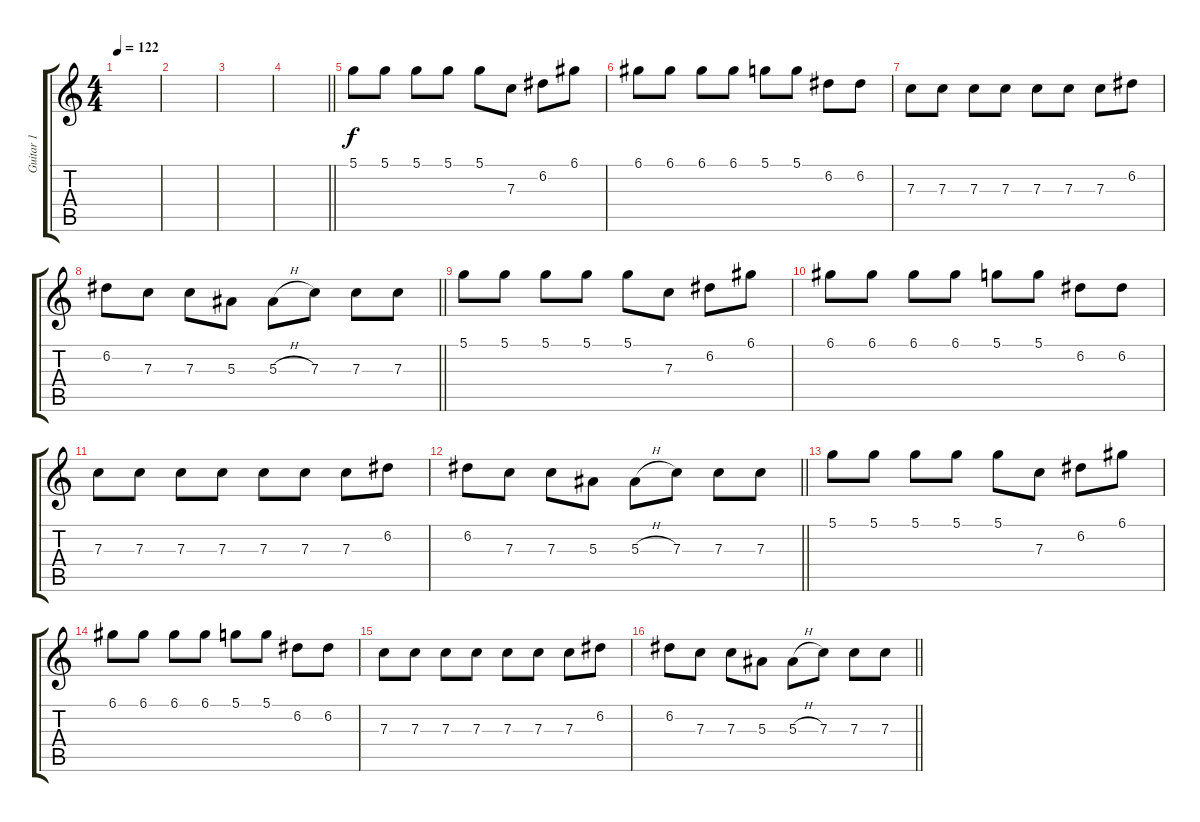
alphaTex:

\track ("Guitar 1" "Guitar 1") {instrument distortionguitar}
\staff {score tabs}
\tuning (D4 A3 F3 C3 G2 C2) {hide}
\ts (4 4)
\tempo 122
\clef g2
\ks c
|
|
|
\barLineRight lightlight
|
5.1.8{volume 10 instrument acousticguitarsteel} 5.1.8 5.1.8 5.1.8 5.1.8 7.3.8 6.2.8 6.1.8 |
6.1.8 6.1.8 6.1.8 6.1.8 5.1.8 5.1.8 6.2.8 6.2.8 |
7.3.8 7.3.8 7.3.8 7.3.8 7.3.8 7.3.8 7.3.8 6.2.8 |
\barLineRight lightlight
6.2.8 7.3.8 7.3.8 5.3.8 5.3{h}.8 7.3.8 7.3.8 7.3.8 |
5.1.8 5.1.8 5.1.8 5.1.8 5.1.8 7.3.8 6.2.8 6.1.8 |
6.1.8 6.1.8 6.1.8 6.1.8 5.1.8 5.1.8 6.2.8 6.2.8 |
7.3.8 7.3.8 7.3.8 7.3.8 7.3.8 7.3.8 7.3.8 6.2.8 |
\barLineRight lightlight
6.2.8 7.3.8 7.3.8 5.3.8 5.3{h}.8 7.3.8 7.3.8 7.3.8 |
5.1.8 5.1.8 5.1.8 5.1.8 5.1.8 7.3.8 6.2.8 6.1.8 |
6.1.8 6.1.8 6.1.8 6.1.8 5.1.8 5.1.8 6.2.8 6.2.8 |
7.3.8 7.3.8 7.3.8 7.3.8 7.3.8 7.3.8 7.3.8 6.2.8 |
\barLineRight lightlight
6.2.8 7.3.8 7.3.8 5.3.8 5.3{h}.8 7.3.8 7.3.8 7.3.8
